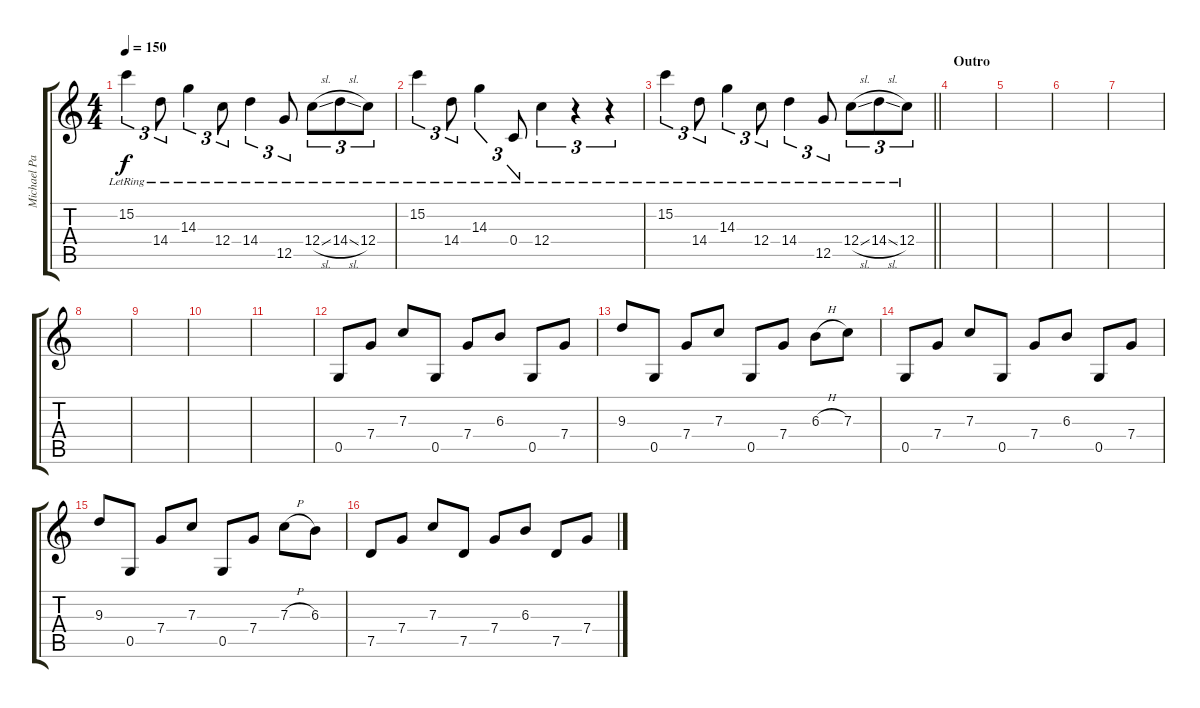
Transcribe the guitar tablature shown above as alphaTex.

\track ("Michael Paget" "Michael Pa") {instrument acousticguitarsteel}
\staff {score tabs}
\tuning (D4 A3 F3 C3 G2 C2) {hide}
\ts (4 4)
\tempo 150
\clef g2
\ks c
15.2{lr}.4{tu (3 2) dy f} 14.4{lr}.8{tu (3 2)} 14.3{lr}.4{tu (3 2)} 12.4{lr}.8{tu (3 2)} 14.4{lr}.4{tu (3 2)} 12.5{lr}.8{tu (3 2)} 12.4{sl lr}.8{tu (3 2)} 14.4{sl lr}.8{tu (3 2)} 12.4{lr}.8{tu (3 2)} |
15.2{lr}.4{tu (3 2)} 14.4{lr}.8{tu (3 2)} 14.3{lr}.4{tu (3 2)} 0.4{lr}.8{tu (3 2)} 12.4{lr}.4{tu (3 2)} r.4{tu (3 2)} r.4{tu (3 2)} |
\barLineRight lightlight
15.2{lr}.4{tu (3 2)} 14.4{lr}.8{tu (3 2)} 14.3{lr}.4{tu (3 2)} 12.4{lr}.8{tu (3 2)} 14.4{lr}.4{tu (3 2)} 12.5{lr}.8{tu (3 2)} 12.4{sl lr}.8{tu (3 2)} 14.4{sl lr}.8{tu (3 2)} 12.4{lr}.8{tu (3 2)} |
\section ("" "Outro")
|
|
|
|
|
|
|
|
0.5.8 7.4.8 7.3.8 0.5.8 7.4.8 6.3.8 0.5.8 7.4.8 |
9.3.8 0.5.8 7.4.8 7.3.8 0.5.8 7.4.8 6.3{h}.8 7.3.8 |
0.5.8 7.4.8 7.3.8 0.5.8 7.4.8 6.3.8 0.5.8 7.4.8 |
9.3.8 0.5.8 7.4.8 7.3.8 0.5.8 7.4.8 7.3{h}.8 6.3.8 |
7.5.8 7.4.8 7.3.8 7.5.8 7.4.8 6.3.8 7.5.8 7.4.8
